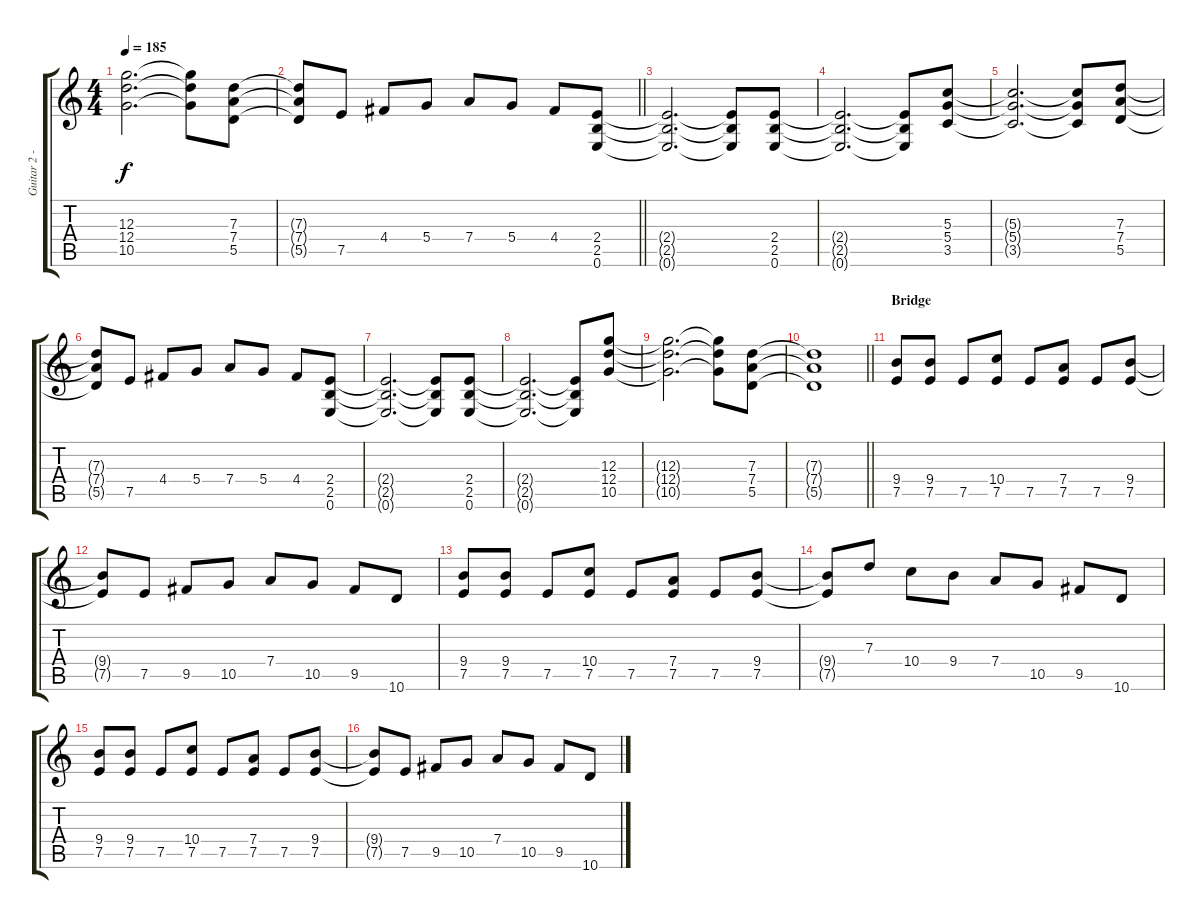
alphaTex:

\track ("Guitar 2 - Smith" "Guitar 2 -") {instrument overdrivenguitar}
\staff {score tabs}
\tuning (E4 B3 G3 D3 A2 E2) {hide}
\ts (4 4)
\tempo 185
\clef g2
\ks c
(12.3{t} 12.4{t} 10.5{t}).2{d dy f} (12.3{t} 12.4{t} 10.5{t}).8 (7.3 7.4 5.5).8 |
\barLineRight lightlight
(7.3{t} 7.4{t} 5.5{t}).8 7.5.8 4.4.8 5.4.8 7.4.8 5.4.8 4.4.8 (2.4 2.5 0.6).8 |
\section ("" "")
(2.4{t} 2.5{t} 0.6{t}).2{d} (2.4{t} 2.5{t} 0.6{t}).8 (2.4 2.5 0.6).8 |
(2.4{t} 2.5{t} 0.6{t}).2{d} (2.4{t} 2.5{t} 0.6{t}).8 (5.3 5.4 3.5).8 |
(5.3{t} 5.4{t} 3.5{t}).2{d} (5.3{t} 5.4{t} 3.5{t}).8 (7.3 7.4 5.5).8 |
(7.3{t} 7.4{t} 5.5{t}).8 7.5.8 4.4.8 5.4.8 7.4.8 5.4.8 4.4.8 (2.4 2.5 0.6).8 |
(2.4{t} 2.5{t} 0.6{t}).2{d} (2.4{t} 2.5{t} 0.6{t}).8 (2.4 2.5 0.6).8 |
(2.4{t} 2.5{t} 0.6{t}).2{d} (2.4{t} 2.5{t} 0.6{t}).8 (12.3 12.4 10.5).8 |
(12.3{t} 12.4{t} 10.5{t}).2{d} (12.3{t} 12.4{t} 10.5{t}).8 (7.3 7.4 5.5).8 |
\barLineRight lightlight
(7.3{t} 7.4{t} 5.5{t}).1 |
\section ("" "Bridge")
(9.4 7.5).8 (9.4 7.5).8 7.5.8 (10.4 7.5).8 7.5.8 (7.4 7.5).8 7.5.8 (9.4 7.5).8 |
(9.4{t} 7.5{t}).8 7.5.8 9.5.8 10.5.8 7.4.8 10.5.8 9.5.8 10.6.8 |
(9.4 7.5).8 (9.4 7.5).8 7.5.8 (10.4 7.5).8 7.5.8 (7.4 7.5).8 7.5.8 (9.4 7.5).8 |
(9.4{t} 7.5{t}).8 7.3.8 10.4.8 9.4.8 7.4.8 10.5.8 9.5.8 10.6.8 |
(9.4 7.5).8 (9.4 7.5).8 7.5.8 (10.4 7.5).8 7.5.8 (7.4 7.5).8 7.5.8 (9.4 7.5).8 |
(9.4{t} 7.5{t}).8 7.5.8 9.5.8 10.5.8 7.4.8 10.5.8 9.5.8 10.6.8
